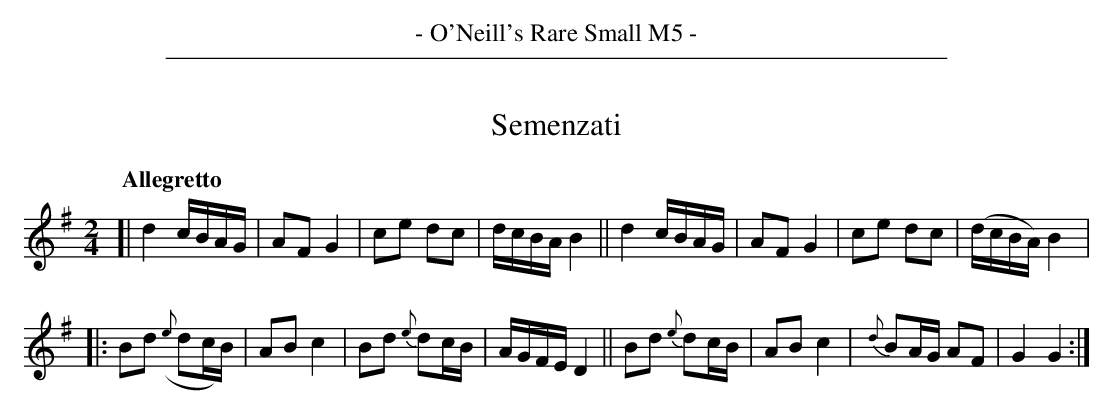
X:1
T: Semenzati
Q: "Allegretto"
M: 2/4
L: 1/16
K: G
[|\
d4 cBAG | A2F2 G4 | c2e2 d2c2 |  dcBA  B4 ||\
d4 cBAG | A2F2 G4 | c2e2 d2c2 | (dcBA) B4 |:
B2d2 ({e}d2cB) | A2B2 c4 | B2d2 {e}d2cB | AGFE D4 ||\
B2d2  {e}d2cB  | A2B2 c4 | {d}B2AG A2F2 | G4 G4 :|
